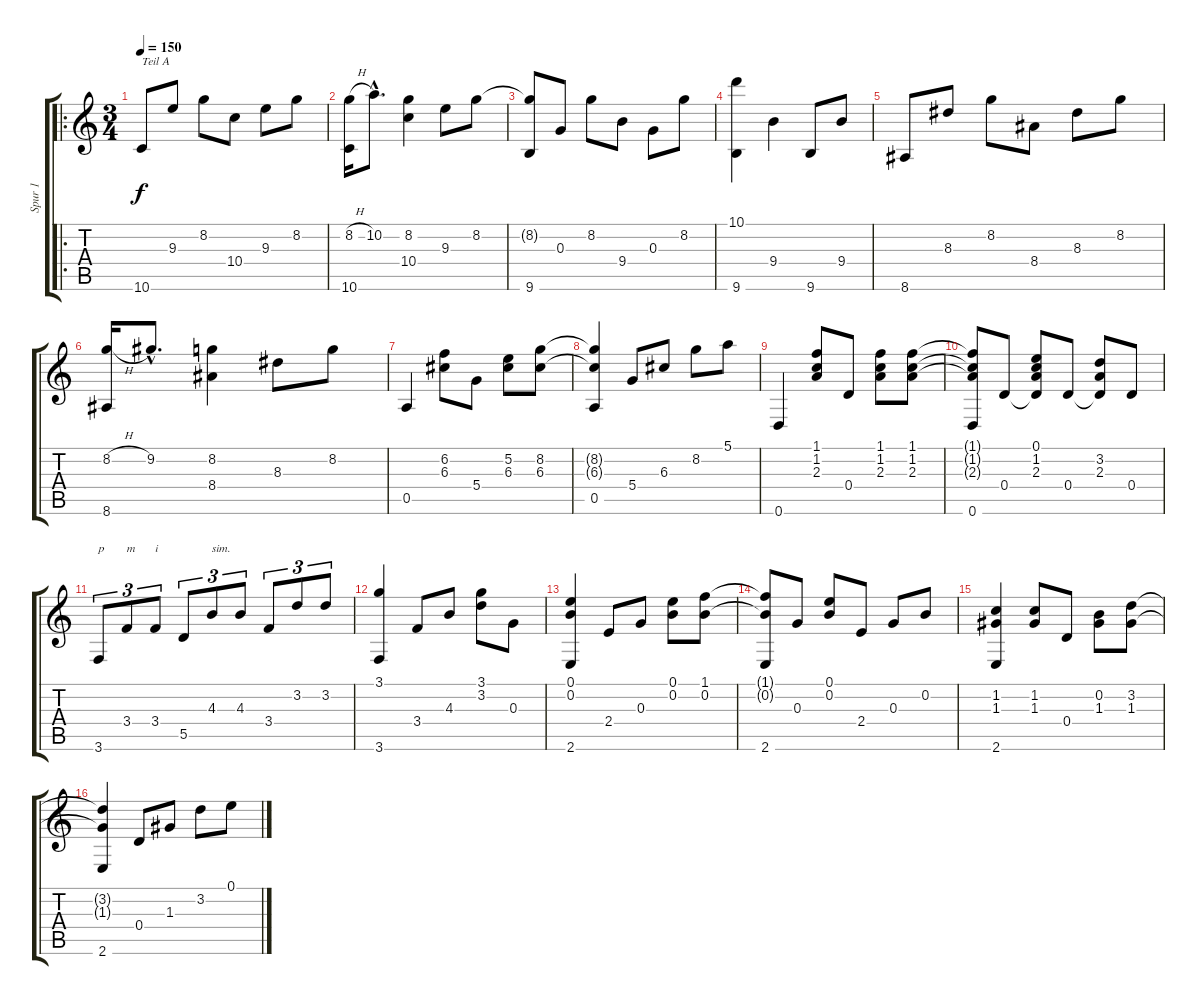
\track ("Spur 1" "Spur 1") {instrument acousticguitarnylon}
\staff {score tabs}
\tuning (E4 B3 G3 D3 A2 D2) {hide}
\ro
\ts (3 4)
\tempo 150
\clef g2
\ks c
10.6.8{txt "Teil A" dy f instrument acousticguitarnylon} 9.3.8 8.2.8 10.4.8 9.3.8 8.2.8 |
(8.2{h} 10.6).16{txt ""} 10.2{hac}.8{d} (8.2 10.4).4 9.3.8 8.2.8 |
(8.2{t} 9.6).8 0.3.8 8.2.8 9.4.8 0.3.8 8.2.8 |
(10.1 9.6).4 9.4.4 9.6.8 9.4.8 |
8.6.8 8.3.8 8.2.8 8.4.8 8.3.8 8.2.8 |
(8.2{h} 8.6).16 9.2{hac}.8{d} (8.2 8.4).4 8.3.8 8.2.8 |
0.5.4 (6.2 6.3).8 5.4.8 (5.2 6.3).8 (8.2 6.3).8 |
(8.2{t} 6.3{t} 0.5).4 5.4.8 6.3.8 8.2.8 5.1.8 |
0.6.4 (1.1 1.2 2.3).8 0.4.8 (1.1 1.2 2.3).8 (1.1 1.2 2.3).8 |
(1.1{t} 1.2{t} 2.3{t} 0.6).8 0.4.8 (0.1 1.2 2.3 0.4{t}).8 0.4.8 (3.2 2.3 0.4{t}).8 0.4.8 |
3.6.8{tu (3 2) txt "p"} 3.4.8{tu (3 2) txt "m"} 3.4.8{tu (3 2) txt "i"} 5.5.8{tu (3 2)} 4.3.8{tu (3 2) txt "sim."} 4.3.8{tu (3 2)} 3.4.8{tu (3 2)} 3.2.8{tu (3 2)} 3.2.8{tu (3 2)} |
(3.1 3.6).4 3.4.8 4.3.8 (3.1 3.2).8 0.3.8 |
(0.1 0.2 2.6).4 2.4.8 0.3.8 (0.1 0.2).8 (1.1 0.2).8 |
(1.1{t} 0.2{t} 2.6).8 0.3.8 (0.1 0.2).8 2.4.8 0.3.8 0.2.8 |
(1.2 1.3 2.6).4 (1.2 1.3).8 0.4.8 (0.2 1.3).8 (3.2 1.3).8 |
(3.2{t} 1.3{t} 2.6).4 0.4.8 1.3.8 3.2.8 0.1.8
